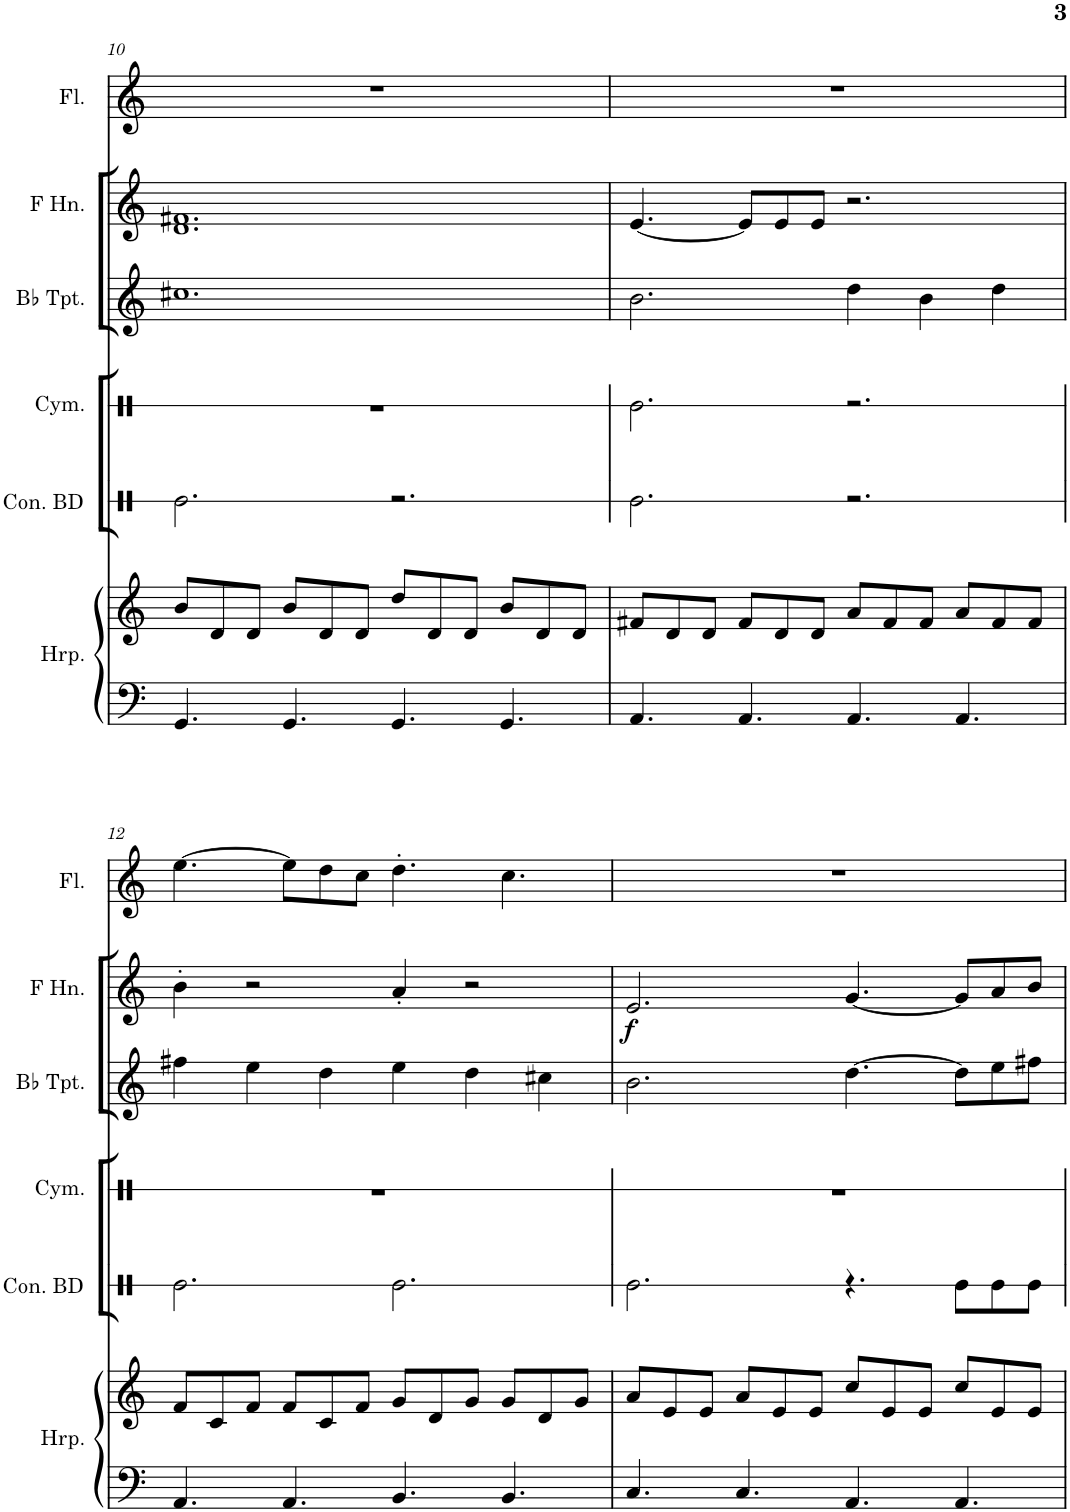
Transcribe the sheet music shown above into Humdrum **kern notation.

**kern	**kern	**kern	**kern	**kern	**kern	**dynam	**kern
*part6	*part6	*part5	*part4	*part3	*part2	*part2	*part1
*staff7	*staff6	*staff5	*staff4	*staff3	*staff2	*staff2	*staff1
*I"Harp	*	*I"Concert Bass Drum	*I"Cymbal	*I"Bb Trumpet	*I"2x Horn in F	*	*I"Flute
*I'Hrp.	*	*I'Con. BD	*I'Cym.	*I'Bb Tpt.	*	*	*I'Fl.
!!LO:PB:g=z
*clefF4	*clefG2	*clefX	*clefX	*clefG2	*clefG2	*	*clefG2
*	*	*	*	*Trd1c2	*Trd4c7	*	*
*k[]	*k[]	*k[]	*k[]	*k[]	*k[]	*	*k[]
*M12/8	*M12/8	*M12/8	*M12/8	*M12/8	*M12/8	*	*M12/8
=10	=10	=10	=10	=10	=10	=10	=10
4.GG/	8b/L	2.Re\	1.r	1.cc#X	1.d 1.f#X	.	1.r
.	8d/	.	.	.	.	.	.
.	8d/J	.	.	.	.	.	.
4.GG/	8b/L	.	.	.	.	.	.
.	8d/	.	.	.	.	.	.
.	8d/J	.	.	.	.	.	.
4.GG/	8dd/L	2.r	.	.	.	.	.
.	8d/	.	.	.	.	.	.
.	8d/J	.	.	.	.	.	.
4.GG/	8b/L	.	.	.	.	.	.
.	8d/	.	.	.	.	.	.
.	8d/J	.	.	.	.	.	.
=11	=11	=11	=11	=11	=11	=11	=11
4.AA/	8f#X/L	2.Re\	2.Re\	2.b\	[4.e/	.	1.r
.	8d/	.	.	.	.	.	.
.	8d/J	.	.	.	.	.	.
4.AA/	8f#/L	.	.	.	8e/L]	.	.
.	8d/	.	.	.	8e/	.	.
.	8d/J	.	.	.	8e/J	.	.
4.AA/	8a/L	2.r	2.r	4dd\	2.r	.	.
.	8f#/	.	.	.	.	.	.
.	8f#/J	.	.	4b\	.	.	.
4.AA/	8a/L	.	.	.	.	.	.
.	8f#/	.	.	4dd\	.	.	.
.	8f#/J	.	.	.	.	.	.
!!LO:LB:g=z
=12	=12	=12	=12	=12	=12	=12	=12
4.AA/	8f/L	2.Re\	1.r	4ff#X\	4b'\	.	[4.ee\
.	8c/	.	.	.	.	.	.
.	8f/J	.	.	4ee\	2r	.	.
4.AA/	8f/L	.	.	.	.	.	8ee\L]
.	8c/	.	.	4dd\	.	.	8dd\
.	8f/J	.	.	.	.	.	8cc\J
4.BB/	8g/L	2.Re\	.	4ee\	4a'/	.	4.dd'\
.	8d/	.	.	.	.	.	.
.	8g/J	.	.	4dd\	2r	.	.
4.BB/	8g/L	.	.	.	.	.	4.cc\
.	8d/	.	.	4cc#X\	.	.	.
.	8g/J	.	.	.	.	.	.
=13	=13	=13	=13	=13	=13	=13	=13
!	!	!	!	!	!	!LO:DY:b	!
4.C/	8a/L	2.Re\	1.r	2.b\	2.e/	f	1.r
.	8e/	.	.	.	.	.	.
.	8e/J	.	.	.	.	.	.
4.C/	8a/L	.	.	.	.	.	.
.	8e/	.	.	.	.	.	.
.	8e/J	.	.	.	.	.	.
4.AA/	8cc/L	4.r	.	[4.dd\	[4.g/	.	.
.	8e/	.	.	.	.	.	.
.	8e/J	.	.	.	.	.	.
4.AA/	8cc/L	8Re\L	.	8dd\L]	8g/L]	.	.
.	8e/	8Re\	.	8ee\	8a/	.	.
.	8e/J	8Re\J	.	8ff#X\J	8b/J	.	.
=	=	=	=	=	=	=	=
*-	*-	*-	*-	*-	*-	*-	*-
